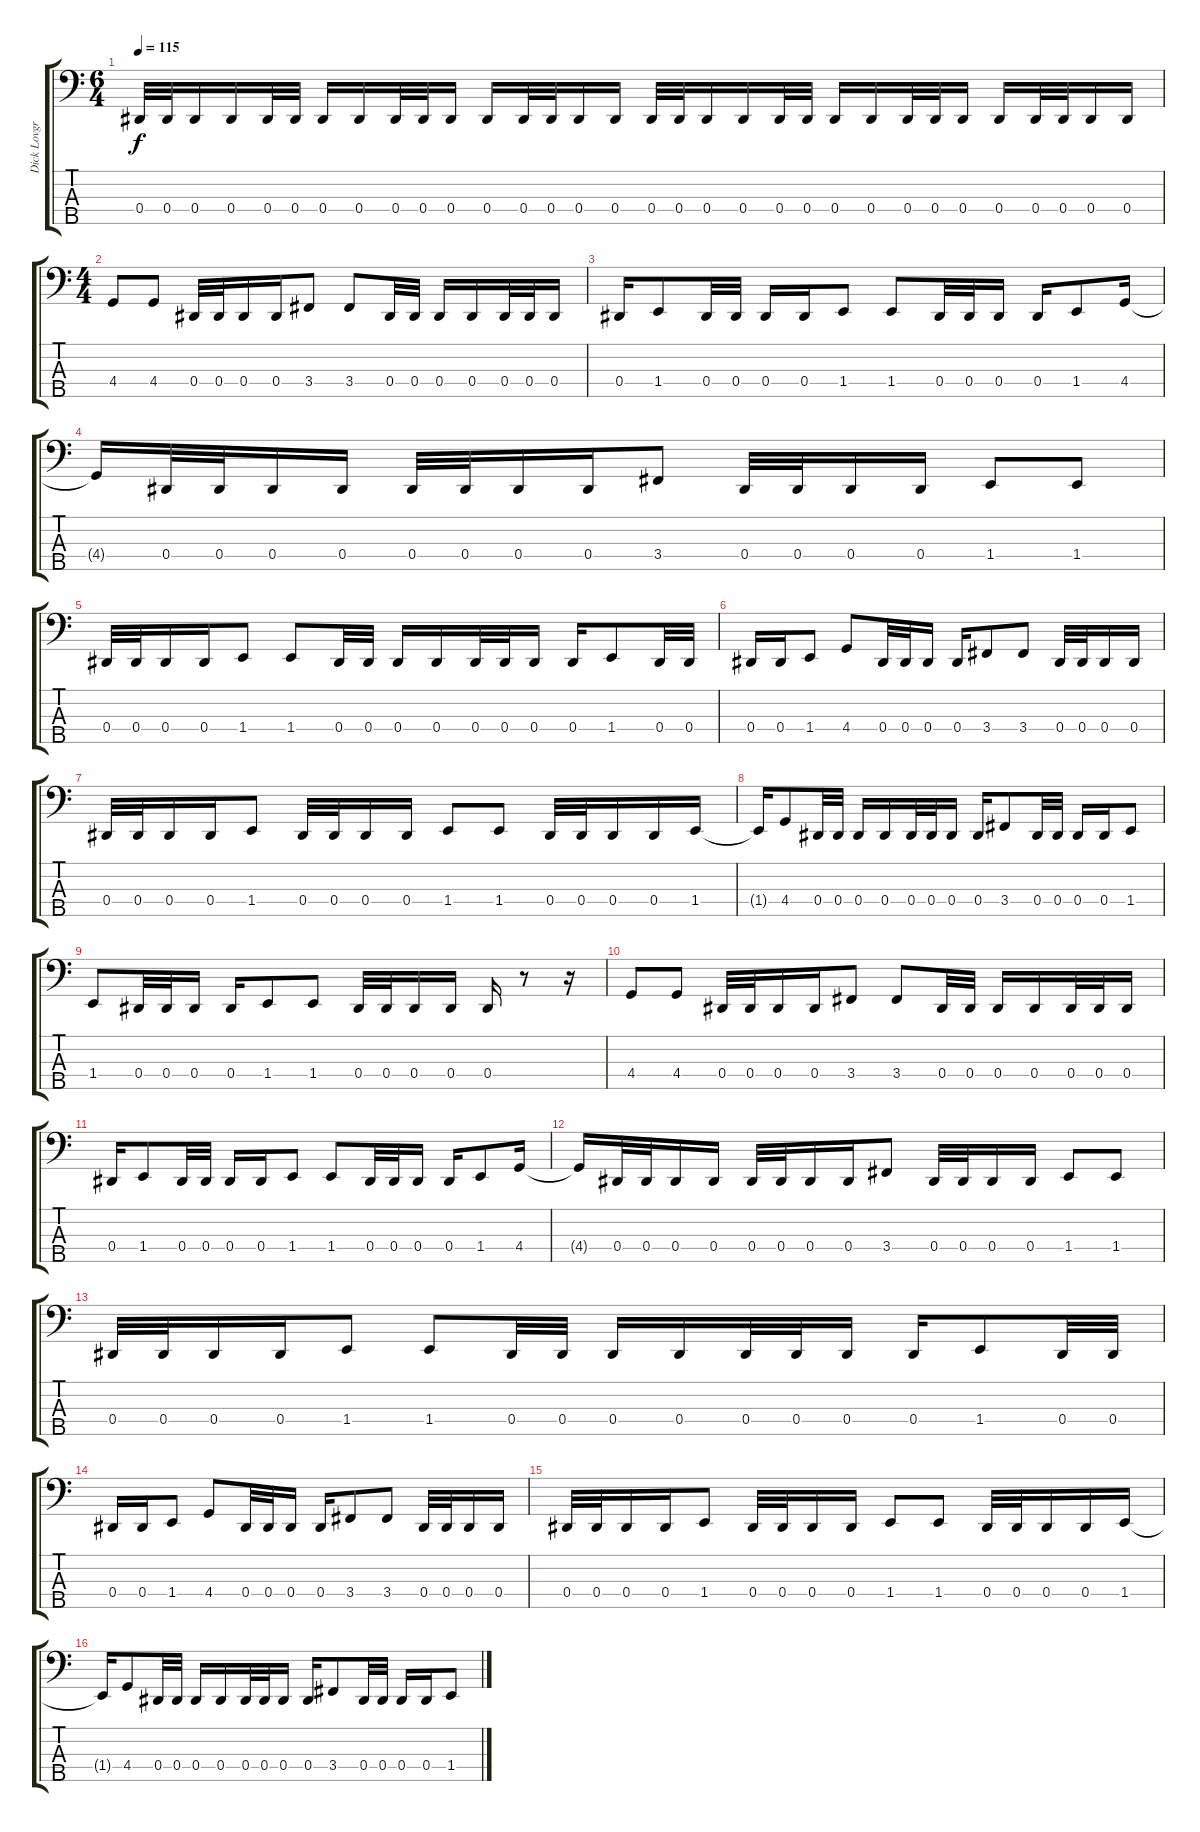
\track ("Dick Lovgren" "Dick Lovgr") {instrument electricbasspick}
\staff {score tabs}
\tuning (Gb2 Db2 Ab1 Eb1 Bb0) {hide}
\ts (6 4)
\tempo 115
\clef f4
\ks c
0.4.32{dy f} 0.4.32 0.4.16 0.4.16 0.4.32 0.4.32 0.4.16 0.4.16 0.4.32 0.4.32 0.4.16 0.4.16 0.4.32 0.4.32 0.4.16 0.4.16 0.4.32 0.4.32 0.4.16 0.4.16 0.4.32 0.4.32 0.4.16 0.4.16 0.4.32 0.4.32 0.4.16 0.4.16 0.4.32 0.4.32 0.4.16 0.4.16 |
\ts (4 4)
4.4.8 4.4.8 0.4.32 0.4.32 0.4.16 0.4.16 3.4.8 3.4.8 0.4.32 0.4.32 0.4.16 0.4.16 0.4.32 0.4.32 0.4.16 |
0.4.16 1.4.8 0.4.32 0.4.32 0.4.16 0.4.16 1.4.8 1.4.8 0.4.32 0.4.32 0.4.16 0.4.16 1.4.8 4.4.16 |
4.4{t}.16 0.4.32 0.4.32 0.4.16 0.4.16 0.4.32 0.4.32 0.4.16 0.4.16 3.4.8 0.4.32 0.4.32 0.4.16 0.4.16 1.4.8 1.4.8 |
0.4.32 0.4.32 0.4.16 0.4.16 1.4.8 1.4.8 0.4.32 0.4.32 0.4.16 0.4.16 0.4.32 0.4.32 0.4.16 0.4.16 1.4.8 0.4.32 0.4.32 |
0.4.16 0.4.16 1.4.8 4.4.8 0.4.32 0.4.32 0.4.16 0.4.16 3.4.8 3.4.8 0.4.32 0.4.32 0.4.16 0.4.16 |
0.4.32 0.4.32 0.4.16 0.4.16 1.4.8 0.4.32 0.4.32 0.4.16 0.4.16 1.4.8 1.4.8 0.4.32 0.4.32 0.4.16 0.4.16 1.4.16 |
1.4{t}.16 4.4.8 0.4.32 0.4.32 0.4.16 0.4.16 0.4.32 0.4.32 0.4.16 0.4.16 3.4.8 0.4.32 0.4.32 0.4.16 0.4.16 1.4.8 |
1.4.8 0.4.32 0.4.32 0.4.16 0.4.16 1.4.8 1.4.8 0.4.32 0.4.32 0.4.16 0.4.16 0.4.16 r.8 r.16 |
4.4.8 4.4.8 0.4.32 0.4.32 0.4.16 0.4.16 3.4.8 3.4.8 0.4.32 0.4.32 0.4.16 0.4.16 0.4.32 0.4.32 0.4.16 |
0.4.16 1.4.8 0.4.32 0.4.32 0.4.16 0.4.16 1.4.8 1.4.8 0.4.32 0.4.32 0.4.16 0.4.16 1.4.8 4.4.16 |
4.4{t}.16 0.4.32 0.4.32 0.4.16 0.4.16 0.4.32 0.4.32 0.4.16 0.4.16 3.4.8 0.4.32 0.4.32 0.4.16 0.4.16 1.4.8 1.4.8 |
0.4.32 0.4.32 0.4.16 0.4.16 1.4.8 1.4.8 0.4.32 0.4.32 0.4.16 0.4.16 0.4.32 0.4.32 0.4.16 0.4.16 1.4.8 0.4.32 0.4.32 |
0.4.16 0.4.16 1.4.8 4.4.8 0.4.32 0.4.32 0.4.16 0.4.16 3.4.8 3.4.8 0.4.32 0.4.32 0.4.16 0.4.16 |
0.4.32 0.4.32 0.4.16 0.4.16 1.4.8 0.4.32 0.4.32 0.4.16 0.4.16 1.4.8 1.4.8 0.4.32 0.4.32 0.4.16 0.4.16 1.4.16 |
1.4{t}.16 4.4.8 0.4.32 0.4.32 0.4.16 0.4.16 0.4.32 0.4.32 0.4.16 0.4.16 3.4.8 0.4.32 0.4.32 0.4.16 0.4.16 1.4.8
